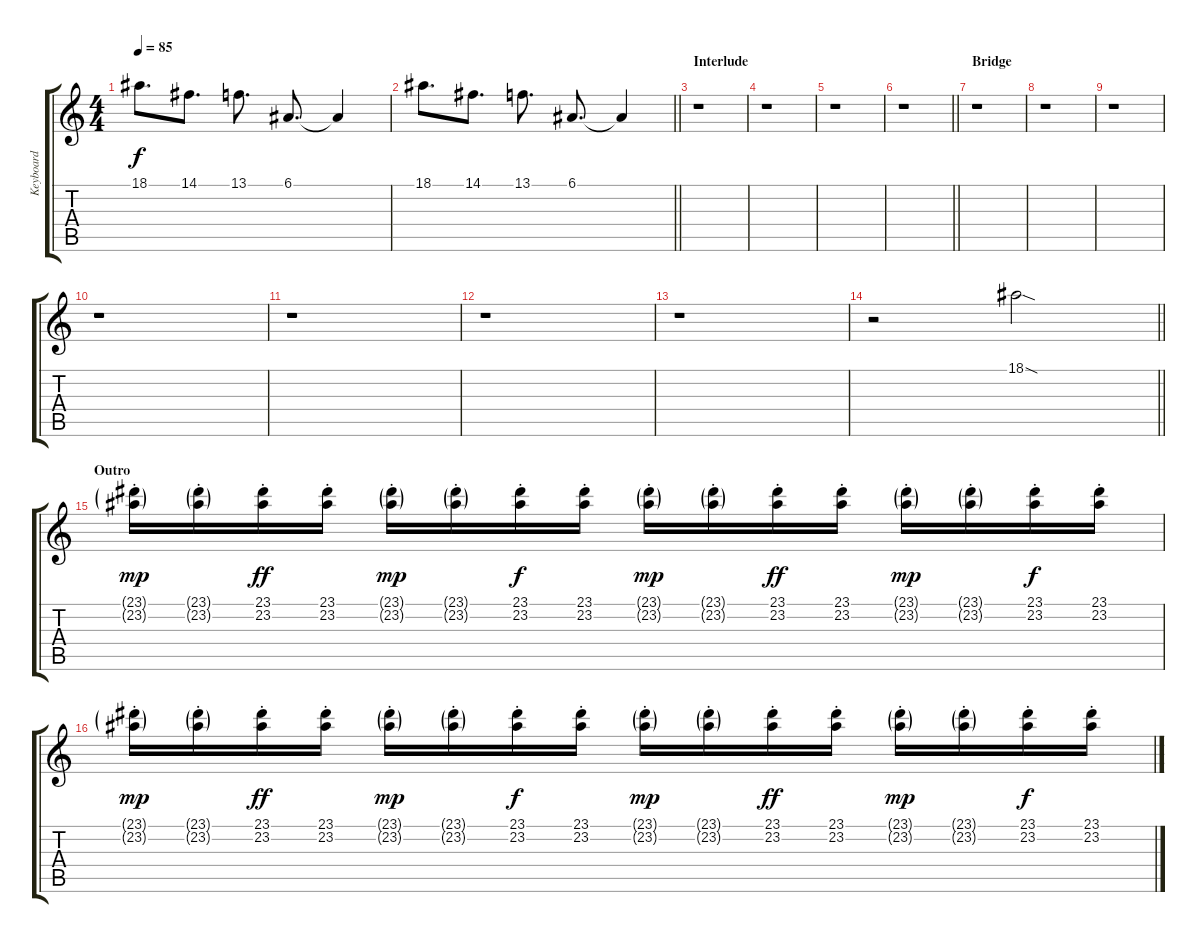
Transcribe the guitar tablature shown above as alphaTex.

\track ("Keyboard" "Keyboard") {instrument acousticgrandpiano}
\staff {score tabs}
\tuning (E4 B3 G3 D3 A2 E2) {hide}
\ts (4 4)
\tempo 85
\clef g2
\ks c
18.1.8{d dy f} 14.1.8{d} 13.1.8{d} 6.1.8{d} 6.1{t}.4 |
\barLineRight lightlight
18.1.8{d} 14.1.8{d} 13.1.8{d} 6.1.8{d} 6.1{t}.4 |
\section ("" "Interlude")
r.1 |
r.1 |
r.1 |
\barLineRight lightlight
r.1 |
\section ("" "Bridge")
r.1 |
r.1 |
r.1 |
r.1 |
r.1 |
r.1 |
r.1 |
\barLineRight lightlight
r.2 18.1{sod}.2{instrument lead1square} |
\section ("" "Outro")
(23.1{g st} 23.2{g st}).16{dy mp volume 8} (23.1{g st} 23.2{g st}).16 (23.1{st} 23.2{st}).16{dy ff} (23.1{st} 23.2{st}).16 (23.1{g st} 23.2{g st}).16{dy mp} (23.1{g st} 23.2{g st}).16 (23.1{st} 23.2{st}).16{dy f} (23.1{st} 23.2{st}).16 (23.1{g st} 23.2{g st}).16{dy mp} (23.1{g st} 23.2{g st}).16 (23.1{st} 23.2{st}).16{dy ff} (23.1{st} 23.2{st}).16 (23.1{g st} 23.2{g st}).16{dy mp} (23.1{g st} 23.2{g st}).16 (23.1{st} 23.2{st}).16{dy f} (23.1{st} 23.2{st}).16 |
(23.1{g st} 23.2{g st}).16{dy mp} (23.1{g st} 23.2{g st}).16 (23.1{st} 23.2{st}).16{dy ff} (23.1{st} 23.2{st}).16 (23.1{g st} 23.2{g st}).16{dy mp} (23.1{g st} 23.2{g st}).16 (23.1{st} 23.2{st}).16{dy f} (23.1{st} 23.2{st}).16 (23.1{g st} 23.2{g st}).16{dy mp} (23.1{g st} 23.2{g st}).16 (23.1{st} 23.2{st}).16{dy ff} (23.1{st} 23.2{st}).16 (23.1{g st} 23.2{g st}).16{dy mp} (23.1{g st} 23.2{g st}).16 (23.1{st} 23.2{st}).16{dy f} (23.1{st} 23.2{st}).16
